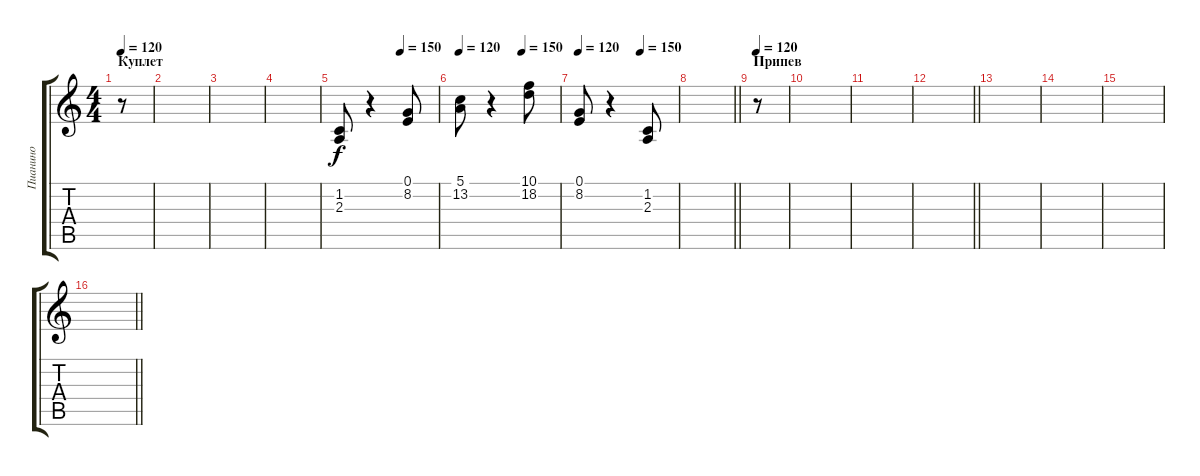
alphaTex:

\track ("Пианино" "Пианино") {instrument acousticgrandpiano}
\staff {score tabs}
\tuning (E4 B3 G3 D3 A2 E2) {hide}
\ts (4 4)
\section ("" "Куплет")
\tempo 120
\clef g2
\ks c
r.8{dy f} |
|
|
|
\tempo (150 0.625)
(1.2 2.3).8 r.4 (0.1 8.2).8 |
\tempo 120
\tempo (150 0.625)
(5.1 13.2).8 r.4 (10.1 18.2).8 |
\tempo 120
\tempo (150 0.625)
(0.1 8.2).8 r.4 (1.2 2.3).8 |
\barLineRight lightlight
|
\section ("" "Припев")
\tempo 120
r.8 |
|
|
\barLineRight lightlight
|
\section ("" "")
|
|
|
\barLineRight lightlight
